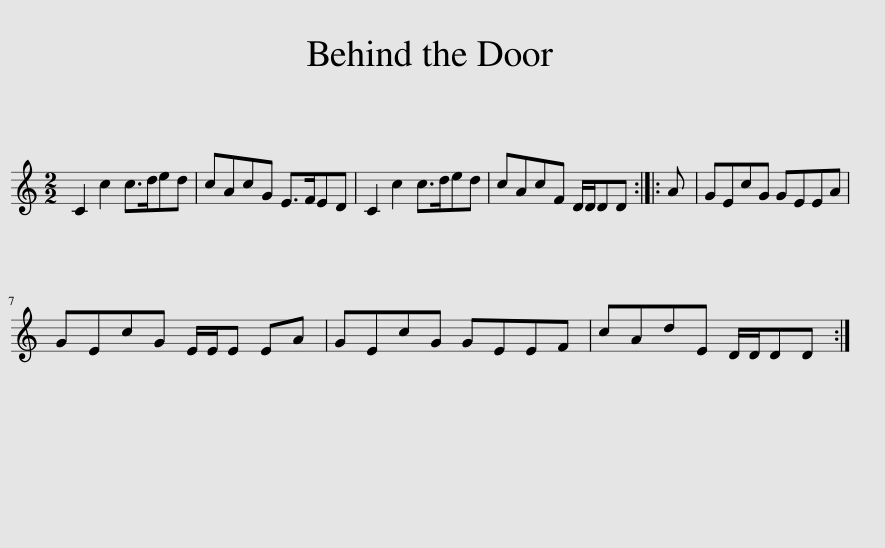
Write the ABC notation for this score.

X:1
L:1/8
M:2/2
I:linebreak $
K:C
V:1 treble
V:1
 C2 c2 c>ded | cAcG E>FED | C2 c2 c>ded | cAcF D/D/DD :: A | %5
 GEcG GEEA |$ GEcG E/E/E EA | GEcG GEEF | cAdE D/D/DD :| %9
